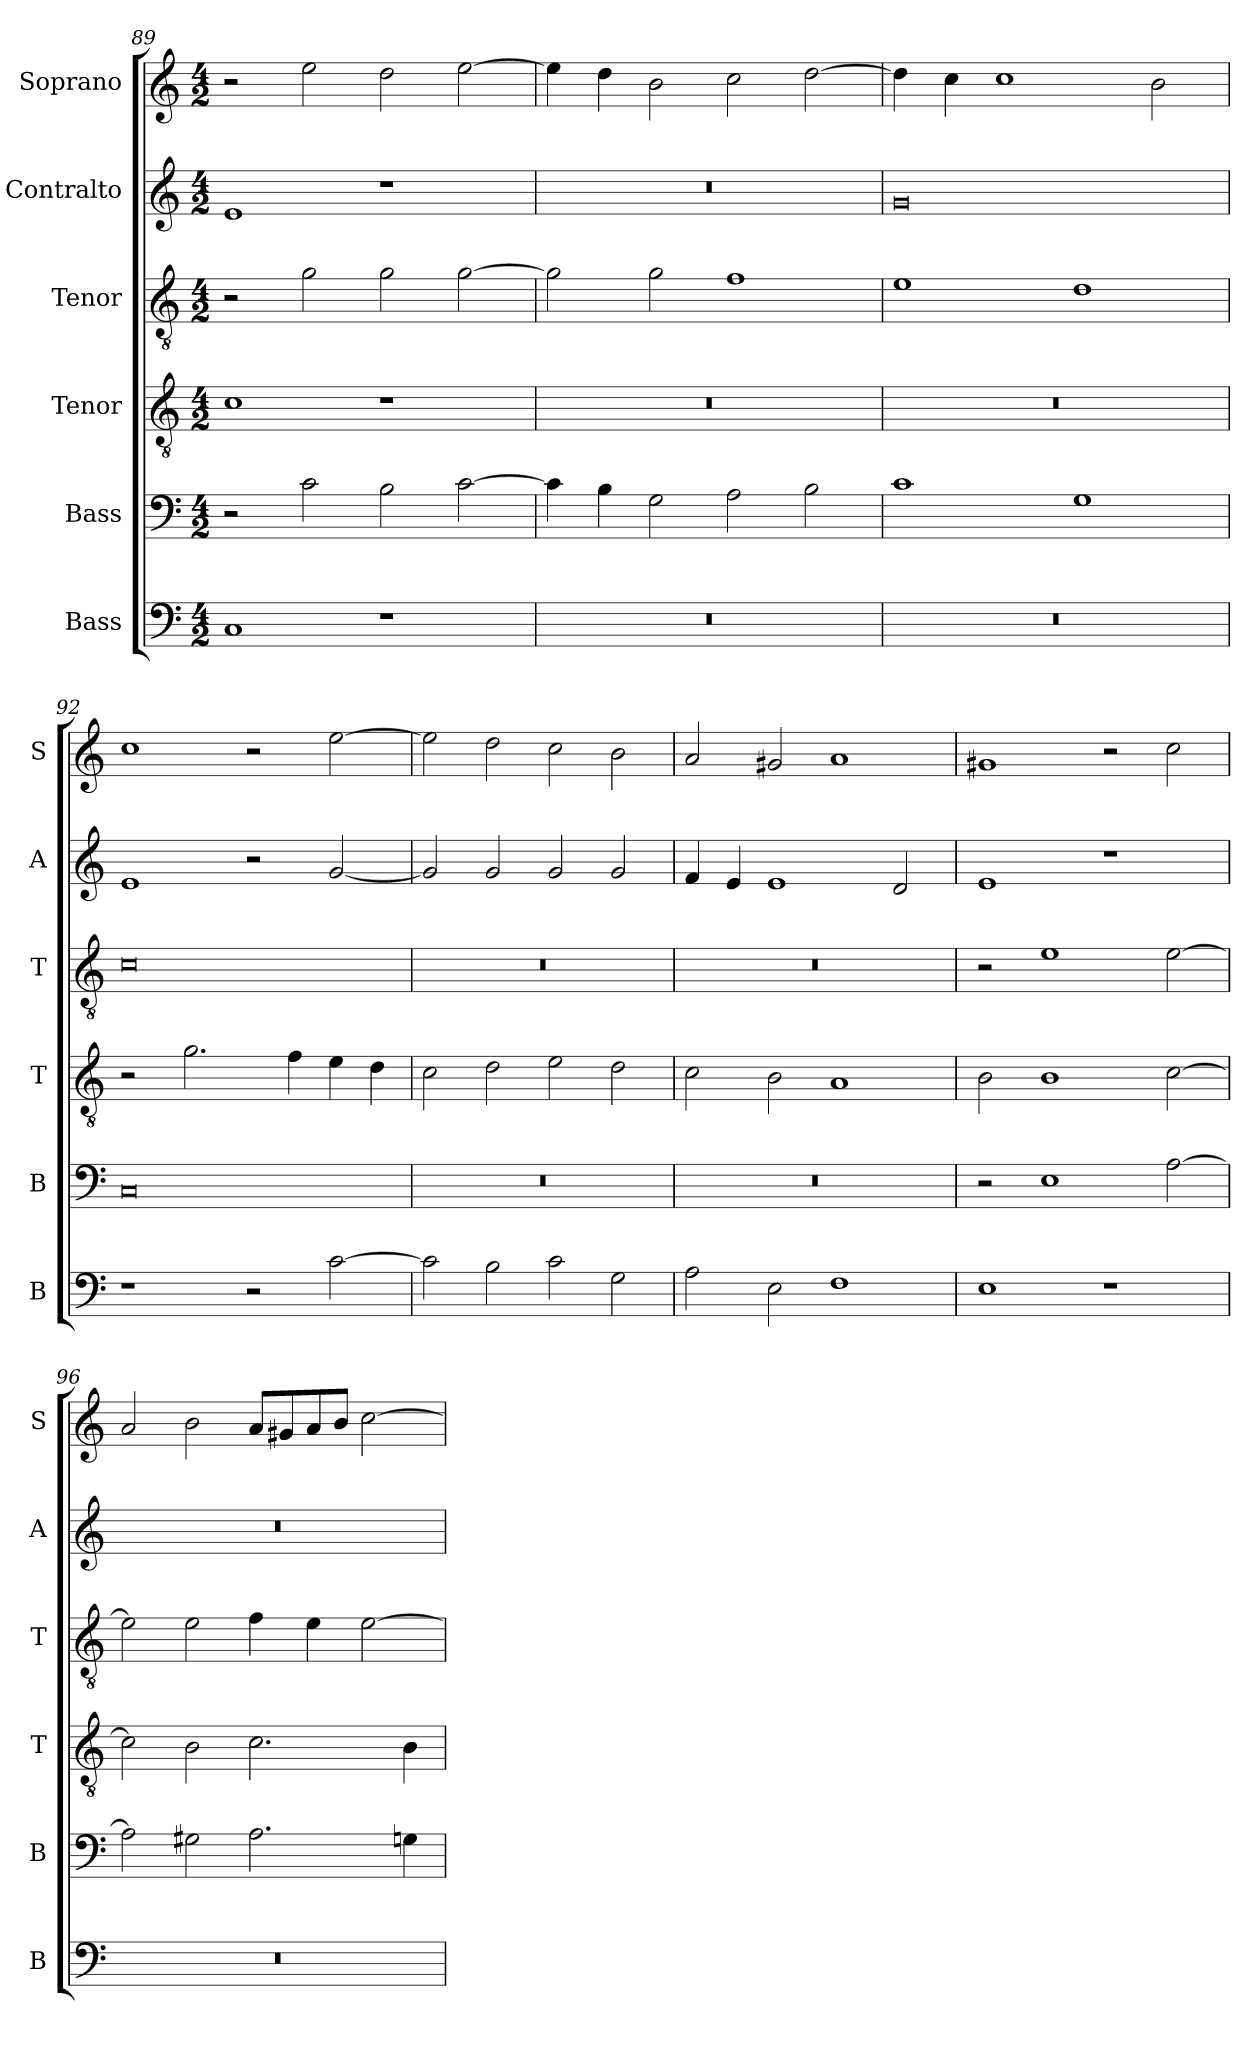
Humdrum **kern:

**kern	**kern	**kern	**kern	**kern	**kern
*part6	*part5	*part4	*part3	*part2	*part1
*staff6	*staff5	*staff4	*staff3	*staff2	*staff1
*I"Bass	*I"Bass	*I"Tenor	*I"Tenor	*I"Contralto	*I"Soprano
*I'B	*I'B	*I'T	*I'T	*I'A	*I'S
*clefF4	*clefF4	*clefGv2	*clefGv2	*clefG2	*clefG2
*k[]	*k[]	*k[]	*k[]	*k[]	*k[]
*C:ion	*C:ion	*C:ion	*C:ion	*C:ion	*C:ion
*M4/2	*M4/2	*M4/2	*M4/2	*M4/2	*M4/2
=89	=89	=89	=89	=89	=89
1C	2r	1c	2r	1e	2r
.	2c	.	2g	.	2ee
1r	2B	1r	2g	1r	2dd
.	[2c	.	[2g	.	[2ee
=90	=90	=90	=90	=90	=90
0r	4c]	0r	2g]	0r	4ee]
.	4B	.	.	.	4dd
.	2G	.	2g	.	2b
.	2A	.	1f	.	2cc
.	2B	.	.	.	[2dd
=91	=91	=91	=91	=91	=91
0r	1c	0r	1e	0g	4dd]
.	.	.	.	.	4cc
.	.	.	.	.	1cc
.	1G	.	1d	.	.
.	.	.	.	.	2b
=92	=92	=92	=92	=92	=92
1r	0C	2r	0c	1e	1cc
.	.	2.g	.	.	.
2r	.	.	.	2r	2r
.	.	4f	.	.	.
[2c	.	4e	.	[2g	[2ee
.	.	4d	.	.	.
=93	=93	=93	=93	=93	=93
2c]	0r	2c	0r	2g]	2ee]
2B	.	2d	.	2g	2dd
2c	.	2e	.	2g	2cc
2G	.	2d	.	2g	2b
=94	=94	=94	=94	=94	=94
2A	0r	2c	0r	4f	2a
.	.	.	.	4e	.
2E	.	2B	.	1e	2g#X
1F	.	1A	.	.	1a
.	.	.	.	2d	.
=95	=95	=95	=95	=95	=95
1E	2r	2B	2r	1e	1g#X
.	1E	1B	1e	.	.
1r	.	.	.	1r	2r
.	[2A	[2c	[2e	.	2cc
=96	=96	=96	=96	=96	=96
0r	2A]	2c]	2e]	0r	2a
.	2G#X	2B	2e	.	2b
.	2.A	2.c	4f	.	8a/L
.	.	.	.	.	8g#X/
.	.	.	4e	.	8a/
.	.	.	.	.	8b/J
.	.	.	[2e	.	[2cc
.	4Gn	4B	.	.	.
=	=	=	=	=	=
*-	*-	*-	*-	*-	*-
